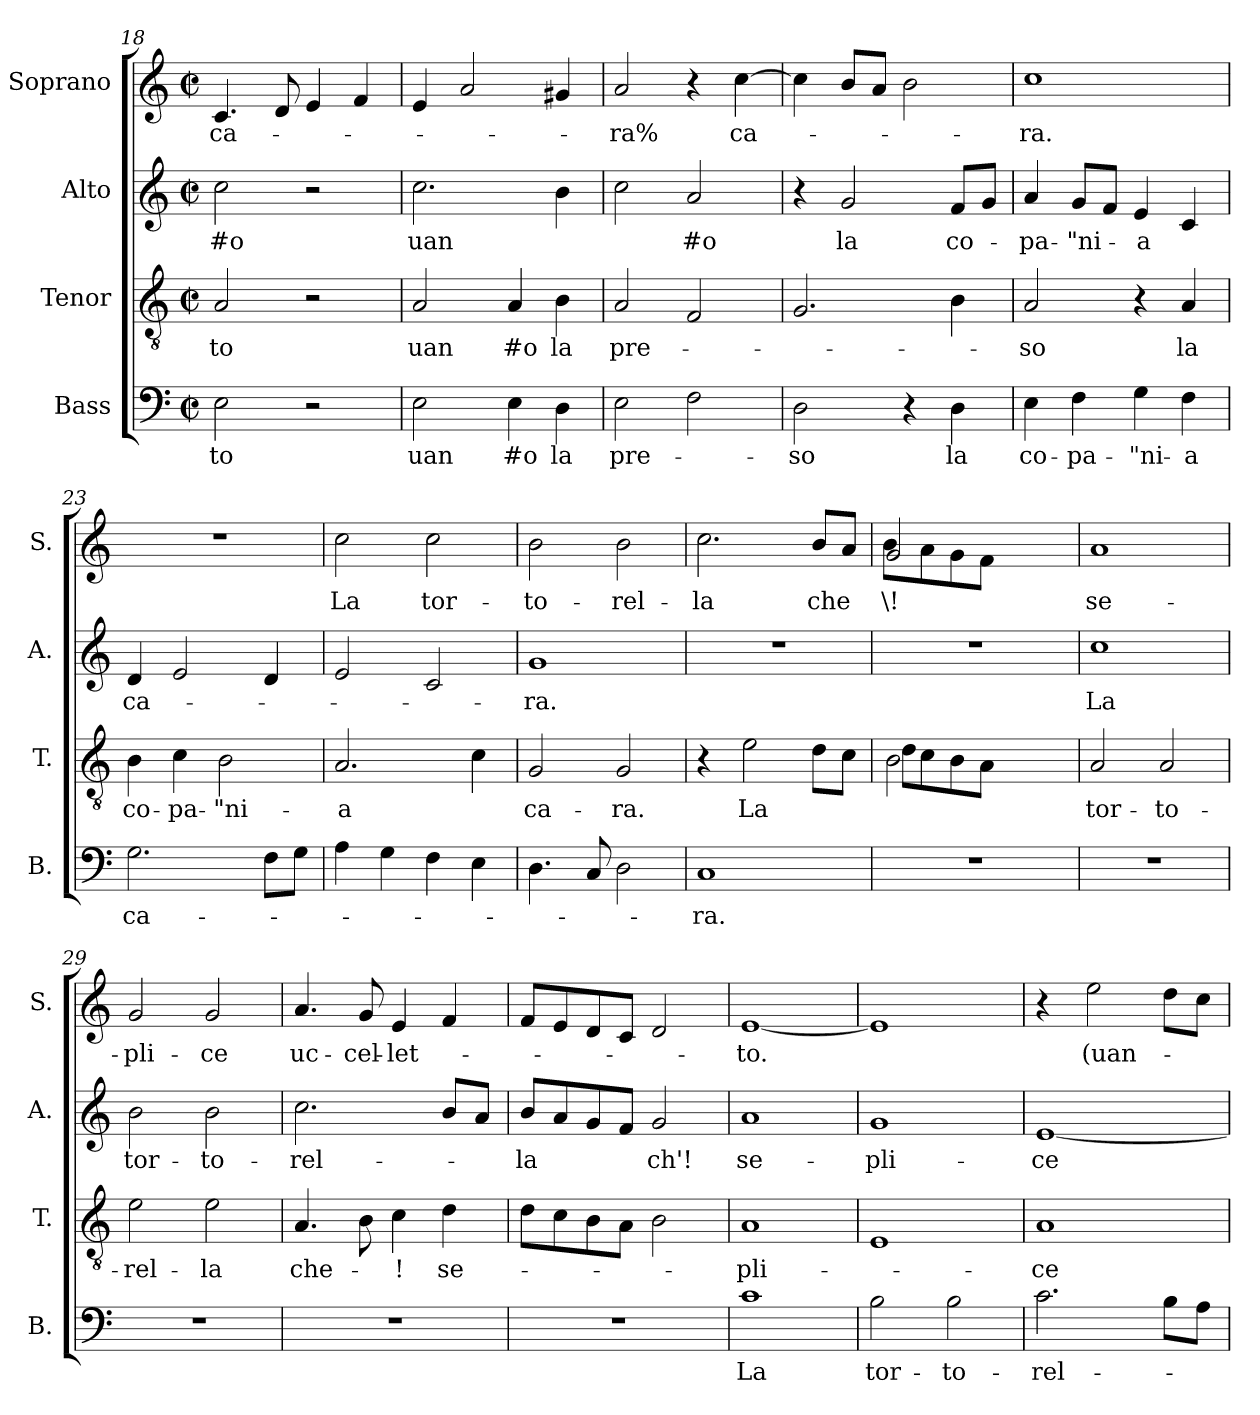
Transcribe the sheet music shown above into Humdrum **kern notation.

**kern	**text	**kern	**text	**kern	**text	**kern	**text
*part4	*part4	*part3	*part3	*part2	*part2	*part1	*part1
*staff4	*staff4	*staff3	*staff3	*staff2	*staff2	*staff1	*staff1
*I"Bass	*	*I"Tenor	*	*I"Alto	*	*I"Soprano	*
*I'B.	*	*I'T.	*	*I'A.	*	*I'S.	*
*clefF4	*	*clefGv2	*	*clefG2	*	*clefG2	*
*M2/2	*	*M2/2	*	*M2/2	*	*M2/2	*
*met(c|)	*	*met(c|)	*	*met(c|)	*	*met(c|)	*
=18	=18	=18	=18	=18	=18	=18	=18
!	!LO:LY:b	!	!LO:LY:b	!	!LO:LY:b	!	!LO:LY:b
2E\	-to	2A/	-to	2cc\	-#o	4.c/	ca-
.	.	.	.	.	.	8d/	.
2r	.	2r	.	2r	.	4e/	.
.	.	.	.	.	.	4f/	.
!!LO:LB:g=z
=19	=19	=19	=19	=19	=19	=19	=19
!	!LO:LY:b	!	!LO:LY:b	!	!LO:LY:b	!	!
2E\	uan	2A/	uan	2.cc\	uan	4e/	.
.	.	.	.	.	.	2a/	.
!	!LO:LY:b	!	!LO:LY:b	!	!	!	!
4E\	-#o	4A/	-#o	.	.	.	.
!	!LO:LY:b	!	!LO:LY:b	!	!	!	!
4D\	la	4B\	la	4b\	.	4g#X/	.
=20	=20	=20	=20	=20	=20	=20	=20
!	!LO:LY:b	!	!LO:LY:b	!	!	!	!LO:LY:b
2E\	pre-	2A/	pre-	2cc\	.	2a/	-ra%
!	!	!	!	!	!LO:LY:b	!	!
2F\	.	2F/	.	2a/	-#o	4r	.
!	!	!	!	!	!	!	!LO:LY:b
.	.	.	.	.	.	[4cc\	ca-
=21	=21	=21	=21	=21	=21	=21	=21
!	!LO:LY:b	!	!	!	!	!	!
2D\	-so	2.G/	.	4r	.	4cc\]	.
!	!	!	!	!	!LO:LY:b	!	!
.	.	.	.	2g/	la	8bL	.
.	.	.	.	.	.	8aJ	.
4r	.	.	.	.	.	2b\	.
!	!LO:LY:b	!	!	!	!LO:LY:b	!	!
4D\	la	4B\	.	8fL	co-	.	.
.	.	.	.	8gJ	.	.	.
=22	=22	=22	=22	=22	=22	=22	=22
!	!LO:LY:b	!	!LO:LY:b	!	!LO:LY:b	!	!LO:LY:b
4E\	co-	2A/	-so	4a/	-pa-	1cc	-ra.
!	!LO:LY:b	!	!	!	!LO:LY:b	!	!
4F\	-pa-	.	.	8gL	-"ni-	.	.
.	.	.	.	8fJ	.	.	.
!	!LO:LY:b	!	!	!	!LO:LY:b	!	!
4G\	-"ni-	4r	.	4e/	-a	.	.
!	!LO:LY:b	!	!LO:LY:b	!	!	!	!
4F\	-a	4A/	la	4c/	.	.	.
=23	=23	=23	=23	=23	=23	=23	=23
!	!LO:LY:b	!	!LO:LY:b	!	!LO:LY:b	!	!
2.G\	ca-	4B\	co-	4d/	ca-	1r	.
!	!	!	!LO:LY:b	!	!	!	!
.	.	4c\	-pa-	2e/	.	.	.
!	!	!	!LO:LY:b	!	!	!	!
.	.	2B\	-"ni-	.	.	.	.
8FL	.	.	.	4d/	.	.	.
8GJ	.	.	.	.	.	.	.
=24	=24	=24	=24	=24	=24	=24	=24
!	!	!	!LO:LY:b	!	!	!	!LO:LY:b
4A\	.	2.A/	-a	2e/	.	2cc\	La
4G\	.	.	.	.	.	.	.
!	!	!	!	!	!	!	!LO:LY:b
4F\	.	.	.	2c/	.	2cc\	tor-
4E\	.	4c\	.	.	.	.	.
=25	=25	=25	=25	=25	=25	=25	=25
!	!	!	!LO:LY:b	!	!LO:LY:b	!	!LO:LY:b
4.D\	.	2G/	ca-	1g	-ra.	2b\	-to-
8C/	.	.	.	.	.	.	.
!	!	!	!LO:LY:b	!	!	!	!LO:LY:b
2D\	.	2G/	-ra.	.	.	2b\	-rel-
=26	=26	=26	=26	=26	=26	=26	=26
!	!LO:LY:b	!	!	!	!	!	!LO:LY:b
1C	-ra.	4r	.	1r	.	2.cc\	-la
!	!	!	!LO:LY:b	!	!	!	!
.	.	2e\	La	.	.	.	.
!	!	!	!	!	!	!	!LO:LY:b
.	.	8dL	.	.	.	8bL	che
.	.	8cJ	.	.	.	8aJ	.
=27	=27	=27	=27	=27	=27	=27	=27
*	*	*^	*	*	*	*^	*
!	!	!	!	!	!	!	!	!	!LO:LY:b
1r	.	2B\	8dL	.	1r	.	2g/	8bL	\!
.	.	.	8c	.	.	.	.	8a	.
.	.	.	8B	.	.	.	.	8g	.
.	.	.	8AJ	.	.	.	.	8fJ	.
.	.	2ryy	2ryy	.	.	.	2ryy	2ryy	.
!!LO:PB:g=z
=28	=28	=28	=28	=28	=28	=28	=28	=28	=28
!	!	!	!	!LO:LY:b	!	!LO:LY:b	!	!	!LO:LY:b
*	*	*v	*v	*	*	*	*v	*v	*
1r	.	2A/	tor-	1cc	La	1a	se-
!	!	!	!LO:LY:b	!	!	!	!
.	.	2A/	-to-	.	.	.	.
=29	=29	=29	=29	=29	=29	=29	=29
!	!	!	!LO:LY:b	!	!LO:LY:b	!	!LO:LY:b
1r	.	2e\	-rel-	2b\	tor-	2g/	-pli-
!	!	!	!LO:LY:b	!	!LO:LY:b	!	!LO:LY:b
.	.	2e\	-la	2b\	-to-	2g/	-ce
=30	=30	=30	=30	=30	=30	=30	=30
!	!	!	!LO:LY:b	!	!LO:LY:b	!	!LO:LY:b
1r	.	4.A/	che-	2.cc\	-rel-	4.a/	uc-
!	!	!	!	!	!	!	!LO:LY:b
.	.	8B\	.	.	.	8g/	-cel-
!	!	!	!LO:LY:b	!	!	!	!LO:LY:b
.	.	4c\	-!	.	.	4e/	-let-
!	!	!	!LO:LY:b	!	!	!	!
.	.	4d\	se-	8bL	.	4f/	.
.	.	.	.	8aJ	.	.	.
=31	=31	=31	=31	=31	=31	=31	=31
!	!	!	!	!	!LO:LY:b	!	!
1r	.	8dL	.	8bL	-la	8fL	.
.	.	8c	.	8a	.	8e	.
.	.	8B	.	8g	.	8d	.
.	.	8AJ	.	8fJ	.	8cJ	.
!	!	!	!	!	!LO:LY:b	!	!
.	.	2B\	.	2g/	ch'!	2d/	.
=32	=32	=32	=32	=32	=32	=32	=32
!	!LO:LY:b	!	!LO:LY:b	!	!LO:LY:b	!	!LO:LY:b
1c	La	1A	-pli-	1a	se-	[1e	-to.
=33	=33	=33	=33	=33	=33	=33	=33
!	!LO:LY:b	!	!	!	!LO:LY:b	!	!
2B\	tor-	1E	.	1g	-pli-	1e]	.
!	!LO:LY:b	!	!	!	!	!	!
2B\	-to-	.	.	.	.	.	.
=34	=34	=34	=34	=34	=34	=34	=34
!	!LO:LY:b	!	!LO:LY:b	!	!LO:LY:b	!	!
2.c\	-rel-	1A	-ce	[1e	-ce	4r	.
!	!	!	!	!	!	!	!LO:LY:b
.	.	.	.	.	.	2ee\	(uan-
8BL	.	.	.	.	.	8ddL	.
8AJ	.	.	.	.	.	8ccJ	.
=	=	=	=	=	=	=	=
*-	*-	*-	*-	*-	*-	*-	*-
